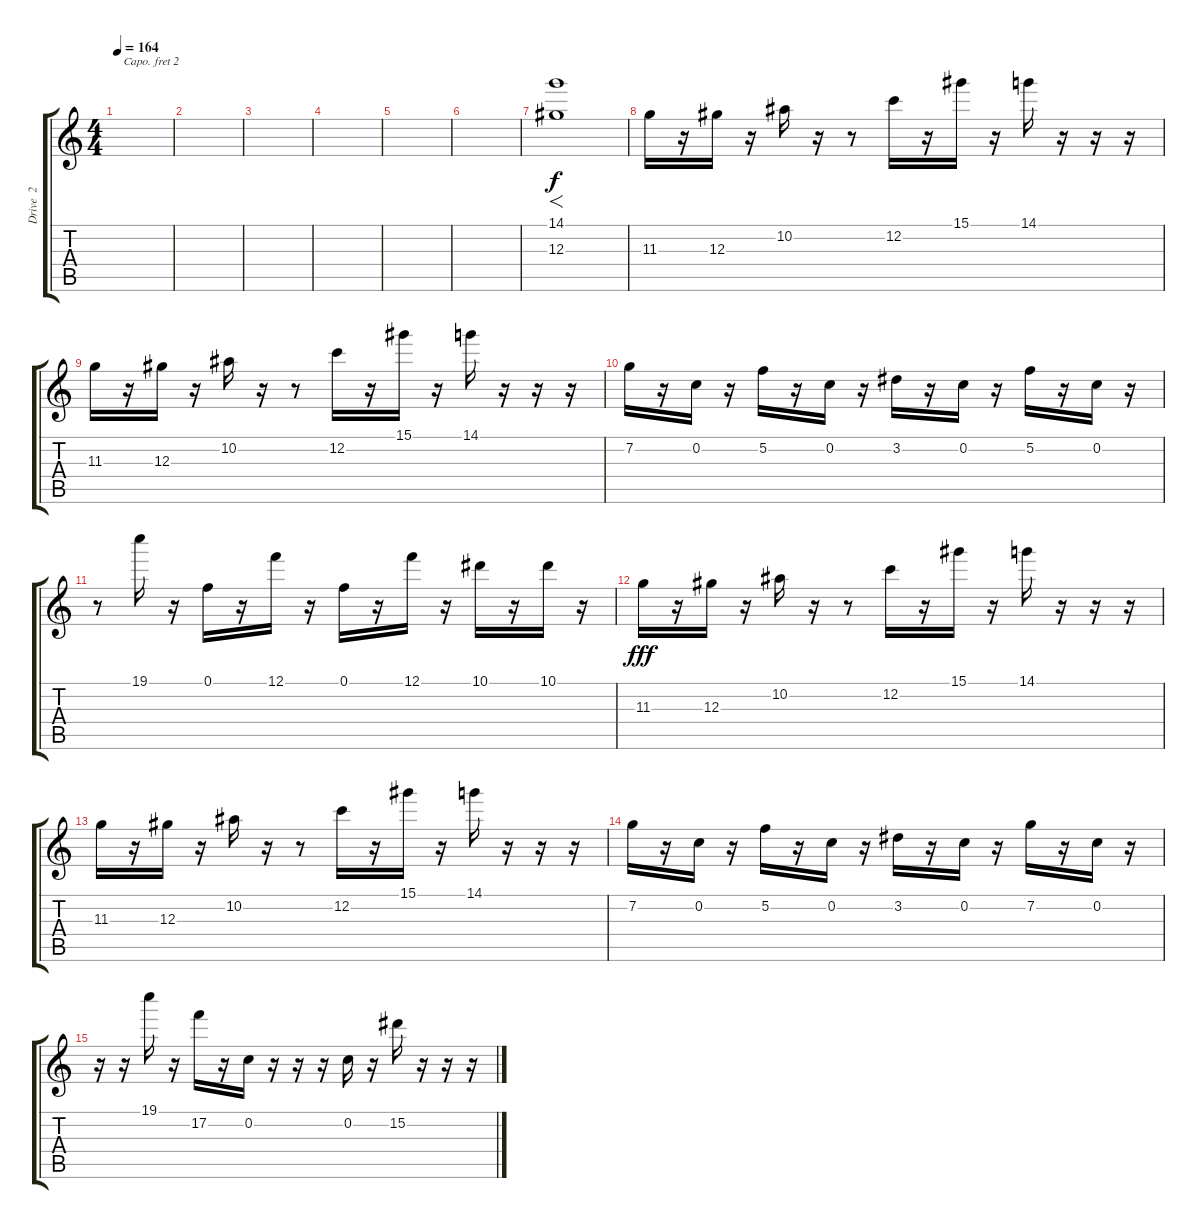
\track ("Drive  2" "Drive  2") {instrument overdrivenguitar}
\staff {score tabs}
\capo 2
\tuning (Eb4 Bb3 Gb3 Db3 Ab2 Eb2) {hide}
\ts (4 4)
\tempo 164
\clef g2
\ks c
|
|
|
|
|
|
(14.1 12.3).1{f} |
11.3.16 r.16 12.3.16 r.16 10.2.16 r.16 r.8 12.2.16 r.16 15.1.16 r.16 14.1.16 r.16 r.16 r.16 |
11.3.16 r.16 12.3.16 r.16 10.2.16 r.16 r.8 12.2.16 r.16 15.1.16 r.16 14.1.16 r.16 r.16 r.16 |
7.2.16 r.16 0.2.16 r.16 5.2.16 r.16 0.2.16 r.16 3.2.16 r.16 0.2.16 r.16 5.2.16 r.16 0.2.16 r.16 |
r.8 19.1.16 r.16 0.1.16 r.16 12.1.16 r.16 0.1.16 r.16 12.1.16 r.16 10.1.16 r.16 10.1.16{dy f} r.16 |
11.3.16{dy fff} r.16 12.3.16 r.16 10.2.16 r.16 r.8 12.2.16 r.16 15.1.16 r.16 14.1.16 r.16 r.16 r.16 |
11.3.16 r.16 12.3.16 r.16 10.2.16 r.16 r.8 12.2.16 r.16 15.1.16 r.16 14.1.16 r.16 r.16 r.16 |
7.2.16 r.16 0.2.16 r.16 5.2.16 r.16 0.2.16 r.16 3.2.16 r.16 0.2.16 r.16 7.2.16 r.16 0.2.16 r.16 |
r.16 r.16 19.1.16 r.16 17.2.16 r.16 0.2.16 r.16 r.16 r.16 0.2.16 r.16 15.2.16 r.16 r.16 r.16
